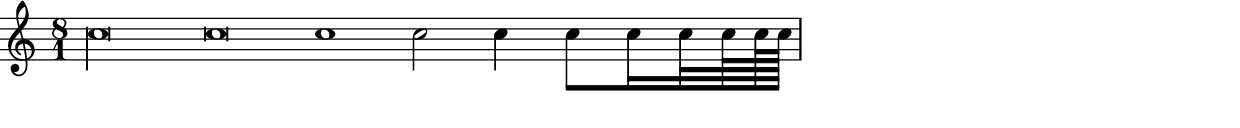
%% Generated by lilypond-book
%% Options: [exampleindent=10.16\mm,indent=0\mm,line-width=160\mm,paper-height=845.047\pt,paper-width=597.508\pt,papersize='(cons (* 597.508 pt) (* 845.047 pt)),quote]
\include "lilypond-book-preamble.ly"


% ****************************************************************
% Start cut-&-pastable-section
% ****************************************************************

#(ly:set-option 'eps-box-padding 3.000000)



\paper {
  #(set-paper-size '(cons (* 597.508 pt) (* 845.047 pt)))
  indent = 0\mm
  line-width = 160\mm
  % offset the left padding, also add 1mm as lilypond creates cropped
  % images with a little space on the right
  line-width = #(- line-width (* mm  3.000000) (* mm 1))
  line-width = 160\mm - 2.0 * 10.16\mm
  % offset the left padding, also add 1mm as lilypond creates cropped
  % images with a little space on the right
  line-width = #(- line-width (* mm  3.000000) (* mm 1))
}

\layout {
  
}




% ****************************************************************
% ly snippet:
% ****************************************************************
\sourcefileline 79
\relative {
  \time 8/1
  c'' \longa \breve 1 2
  4 8 16 32 64 128 128
}


% ****************************************************************
% end ly snippet
% ****************************************************************
